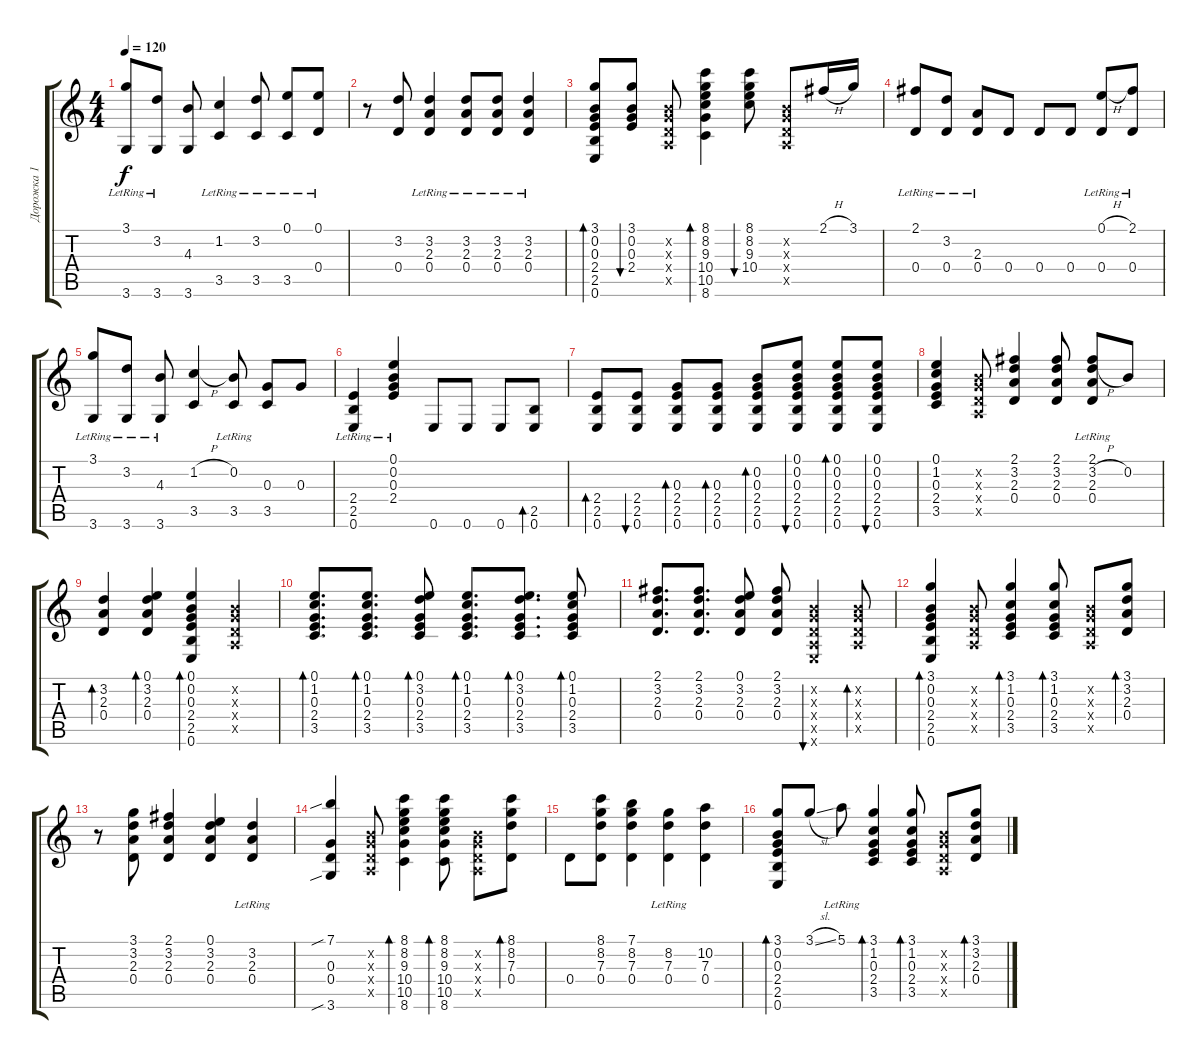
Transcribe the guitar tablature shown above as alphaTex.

\track ("Дорожка 1" "Дорожка 1") {instrument acousticguitarsteel}
\staff {score tabs}
\tuning (E4 B3 G3 D3 A2 E2) {hide}
\ts (4 4)
\tempo 120
\clef g2
\ks c
(3.1{lr} 3.6).8{dy f} (3.2{lr} 3.6).8 (4.3 3.6).8 (1.2{lr} 3.5).4 (3.2{lr} 3.5).8 (0.1{lr} 3.5).8 (0.1{lr} 0.4).8 |
r.8 (3.2 0.4).8 (3.2{lr} 2.3{lr} 0.4).4 (3.2{lr} 2.3{lr} 0.4{lr}).8 (3.2{lr} 2.3{lr} 0.4{lr}).8 (3.2{lr} 2.3{lr} 0.4{lr}).4 |
(3.1 0.2 0.3 2.4 2.5 0.6).8{bd 60} (3.1 0.2 0.3 2.4).8{bu 60} (0.2{x} 0.3{x} 0.4{x} 0.5{x}).8 (8.1 8.2 9.3 10.4 10.5 8.6).4{bd 60} (8.1 8.2 9.3 10.4).8{bu 60} (0.2{x} 0.3{x} 0.4{x} 0.5{x}).8 2.1{h}.16 3.1.16 |
(2.1{lr} 0.4).8 (3.2{lr} 0.4).8 (2.3{lr} 0.4).8 0.4.8 0.4.8 0.4.8 (0.1{h lr} 0.4).8 (2.1{lr} 0.4).8 |
(3.1{lr} 3.6).8 (3.2{lr} 3.6).8 (4.3{lr} 3.6).8 (1.2{h} 3.5).4 (0.2{lr} 3.5).8 (0.3 3.5).8 0.3.8 |
(2.4{lr} 2.5 0.6{lr}).4 (0.1{lr} 0.2{lr} 0.3{lr} 2.4{lr}).4 0.6.8 0.6.8 0.6.8 (2.5 0.6).8{bd 60} |
(2.4 2.5 0.6).8{bd 60} (2.4 2.5 0.6).8{bu 60} (0.3 2.4 2.5 0.6).8{bd 60} (0.3 2.4 2.5 0.6).8{bd 60} (0.2 0.3 2.4 2.5 0.6).8{bd 60} (0.1 0.2 0.3 2.4 2.5 0.6).8{bu 60} (0.1 0.2 0.3 2.4 2.5 0.6).8{bd 60} (0.1 0.2 0.3 2.4 2.5 0.6).8{bu 60} |
(0.1 1.2 0.3 2.4 3.5).4 (0.2{x} 0.3{x} 0.4{x} 0.5{x}).8 (2.1 3.2 2.3 0.4).4 (2.1 3.2 2.3 0.4).8 (2.1{lr} 3.2{h lr} 2.3{lr} 0.4{lr}).8 0.2.8 |
(3.2 2.3 0.4).4{bd 60} (0.1 3.2 2.3 0.4).4{bd 60} (0.1 0.2 0.3 2.4 2.5 0.6).4{bd 60} (0.2{x} 0.3{x} 0.4{x} 0.5{x}).4 |
(0.1 1.2 0.3 2.4 3.5).8{d bd 60} (0.1 1.2 0.3 2.4 3.5).8{d bd 60} (0.1 3.2 0.3 2.4 3.5).8{bd 60} (0.1 1.2 0.3 2.4 3.5).8{d bd 60} (0.1 3.2 0.3 2.4 3.5).8{d bd 60} (0.1 1.2 0.3 2.4 3.5).8{bd 60} |
(2.1 3.2 2.3 0.4).8{d} (2.1 3.2 2.3 0.4).8{d} (0.1 3.2 2.3 0.4).8 (2.1 3.2 2.3 0.4).8 (0.2{x} 0.3{x} 0.4{x} 0.5{x} 0.6{x}).4{bu 60} (0.2{x} 0.3{x} 0.4{x} 0.5{x}).8{bd 60} |
(3.1 0.2 0.3 2.4 2.5 0.6).4{bd 60} (0.2{x} 0.3{x} 0.4{x} 0.5{x}).8 (3.1 1.2 0.3 2.4 3.5).4{bd 60} (3.1 1.2 0.3 2.4 3.5).8{bd 60} (0.2{x} 0.3{x} 0.4{x} 0.5{x}).8 (3.1 3.2 2.3 0.4).8{bd 60} |
r.8 (3.1 3.2 2.3 0.4).8 (2.1 3.2 2.3 0.4).4 (0.1 3.2 2.3 0.4).4 (3.2{lr} 2.3{lr} 0.4{lr}).4 |
(7.1{sib} 0.3 0.4 3.6{sib}).4 (0.2{x} 0.3{x} 0.4{x} 0.5{x}).8 (8.1 8.2 9.3 10.4 10.5 8.6).4{bd 60} (8.1 8.2 9.3 10.4 10.5 8.6).8{bd 60} (0.2{x} 0.3{x} 0.4{x} 0.5{x}).8 (8.1 8.2 7.3 0.4).8{bd 60} |
0.4.8 (8.1 8.2 7.3 0.4).8 (7.1 8.2 7.3 0.4).4 (8.2{lr} 7.3{lr} 0.4{lr}).4 (10.2 7.3 0.4).4 |
(3.1 0.2 0.3 2.4 2.5 0.6).8{bd 60} 3.1{sl}.8 5.1{lr}.8 (3.1 1.2 0.3 2.4 3.5).4{bd 60} (3.1 1.2 0.3 2.4 3.5).8{bd 60} (0.2{x} 0.3{x} 0.4{x} 0.5{x}).8 (3.1 3.2 2.3 0.4).8{bd 60}
